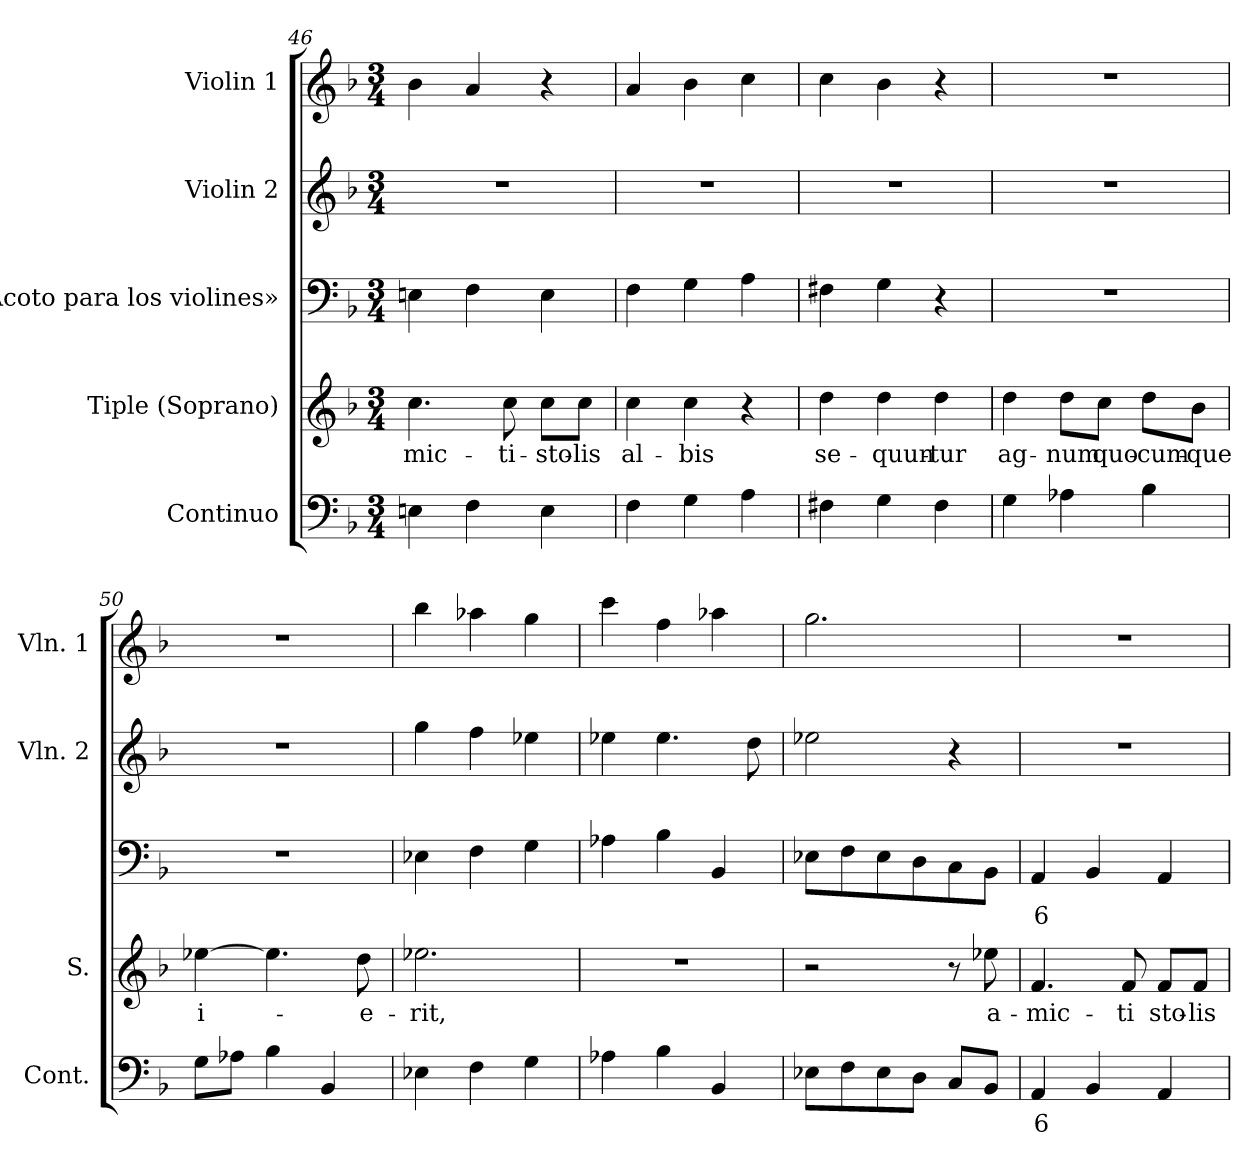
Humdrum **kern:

**kern	**text	**kern	**text	**kern	**text	**kern	**kern
*part5	*part5	*part4	*part4	*part3	*part3	*part2	*part1
*staff5	*staff5	*staff4	*staff4	*staff3	*staff3	*staff2	*staff1
*I"Continuo	*	*I"Tiple (Soprano)	*	*I"«Acoto para los violines»	*	*I"Violin 2	*I"Violin 1
*I'Cont.	*	*I'S.	*	*	*	*I'Vln. 2	*I'Vln. 1
*clefF4	*	*clefG2	*	*clefF4	*	*clefG2	*clefG2
*k[b-]	*	*k[b-]	*	*k[b-]	*	*k[b-]	*k[b-]
*F:	*	*F:	*	*F:	*	*F:	*F:
*M3/4	*	*M3/4	*	*M3/4	*	*M3/4	*M3/4
=46	=46	=46	=46	=46	=46	=46	=46
!	!	!	!LO:LY:b:color=#000000	!	!	!LO:N:vis=1	!
4Eni\	.	4.cci\	-mic-	4Eni\	.	2.r	4b-i\
4Fi\	.	.	.	4Fi\	.	.	4ai/
!	!	!	!LO:LY:b:color=#000000	!	!	!	!
.	.	8cci\	-ti-	.	.	.	.
!	!	!	!LO:LY:b:color=#000000	!	!	!	!
4Ei\	.	8cci\L	-sto-	4Ei\	.	.	4r
!	!	!	!LO:LY:b:color=#000000	!	!	!	!
.	.	8cci\J	-lis	.	.	.	.
=47	=47	=47	=47	=47	=47	=47	=47
!	!	!	!LO:LY:b:color=#000000	!	!	!LO:N:vis=1	!
4Fi\	.	4cci\	al-	4Fi\	.	2.r	4ai/
!	!	!	!LO:LY:b:color=#000000	!	!	!	!
4Gi\	.	4cci\	-bis	4Gi\	.	.	4b-i\
4Ai\	.	4r	.	4Ai\	.	.	4cci\
=48	=48	=48	=48	=48	=48	=48	=48
!	!	!	!LO:LY:b:color=#000000	!	!	!LO:N:vis=1	!
4F#Xi\	.	4ddi\	se-	4F#Xi\	.	2.r	4cci\
!	!	!	!LO:LY:b:color=#000000	!	!	!	!
4Gi\	.	4ddi\	-quun-	4Gi\	.	.	4b-i\
!	!	!	!LO:LY:b:color=#000000	!	!	!	!
4F#i\	.	4ddi\	-tur	4r	.	.	4r
!!LO:LB:g=z
=49	=49	=49	=49	=49	=49	=49	=49
!	!	!	!LO:LY:b:color=#000000	!LO:N:vis=1	!	!LO:N:vis=1	!LO:N:vis=1
4Gi\	.	4ddi\	ag-	2.r	.	2.r	2.r
!	!	!	!LO:LY:b:color=#000000	!	!	!	!
4A-Xi\	.	8ddi\L	-num	.	.	.	.
!	!	!	!LO:LY:b:color=#000000	!	!	!	!
.	.	8cci\J	quo-	.	.	.	.
!	!	!	!LO:LY:b:color=#000000	!	!	!	!
4B-i\	.	8ddi\L	-cum-	.	.	.	.
!	!	!	!LO:LY:b:color=#000000	!	!	!	!
.	.	8b-i\J	-que	.	.	.	.
=50	=50	=50	=50	=50	=50	=50	=50
!	!	!	!LO:LY:b:color=#000000	!LO:N:vis=1	!	!LO:N:vis=1	!LO:N:vis=1
8Gi\L	.	[4ee-Xi\	i-	2.r	.	2.r	2.r
8A-Xi\J	.	.	.	.	.	.	.
4B-i\	.	4.ee-i\]	.	.	.	.	.
4BB-i/	.	.	.	.	.	.	.
!	!	!	!LO:LY:b:color=#000000	!	!	!	!
.	.	8ddi\	-e-	.	.	.	.
=51	=51	=51	=51	=51	=51	=51	=51
!	!	!	!LO:LY:b:color=#000000	!	!	!	!
4E-Xi\	.	2.ee-Xi\	-rit,	4E-Xi\	.	4ggi\	4bb-i\
4Fi\	.	.	.	4Fi\	.	4ffi\	4aa-Xi\
4Gi\	.	.	.	4Gi\	.	4ee-Xi\	4ggi\
=52	=52	=52	=52	=52	=52	=52	=52
!	!	!LO:N:vis=1	!	!	!	!	!
4A-Xi\	.	2.r	.	4A-Xi\	.	4ee-Xi\	4ccci\
4B-i\	.	.	.	4B-i\	.	4.ee-i\	4ffi\
4BB-i/	.	.	.	4BB-i/	.	.	4aa-Xi\
.	.	.	.	.	.	8ddi\	.
=53	=53	=53	=53	=53	=53	=53	=53
8E-Xi\L	.	2r	.	8E-Xi\L	.	2ee-Xi\	2.ggi\
8Fi\	.	.	.	8Fi\	.	.	.
8E-i\	.	.	.	8E-i\	.	.	.
8Di\J	.	.	.	8Di\	.	.	.
8Ci/L	.	8r	.	8Ci\	.	4r	.
!	!	!	!LO:LY:b:color=#000000	!	!	!	!
8BB-i/J	.	8ee-Xi\	a-	8BB-i\J	.	.	.
=54	=54	=54	=54	=54	=54	=54	=54
!	!LO:LY:b:color=#000000	!	!	!	!	!	!
!	!	!	!LO:LY:b:color=#000000	!	!	!	!
!	!	!	!	!	!LO:LY:b:color=#000000	!LO:N:vis=1	!LO:N:vis=1
4AAi/	6	4.fi/	-mic-	4AAi/	6	2.r	2.r
4BB-i/	.	.	.	4BB-i/	.	.	.
!	!	!	!LO:LY:b:color=#000000	!	!	!	!
.	.	8fi/	-ti	.	.	.	.
!	!	!	!LO:LY:b:color=#000000	!	!	!	!
4AAi/	.	8fi/L	sto-	4AAi/	.	.	.
!	!	!	!LO:LY:b:color=#000000	!	!	!	!
.	.	8fi/J	-lis	.	.	.	.
=	=	=	=	=	=	=	=
*-	*-	*-	*-	*-	*-	*-	*-
